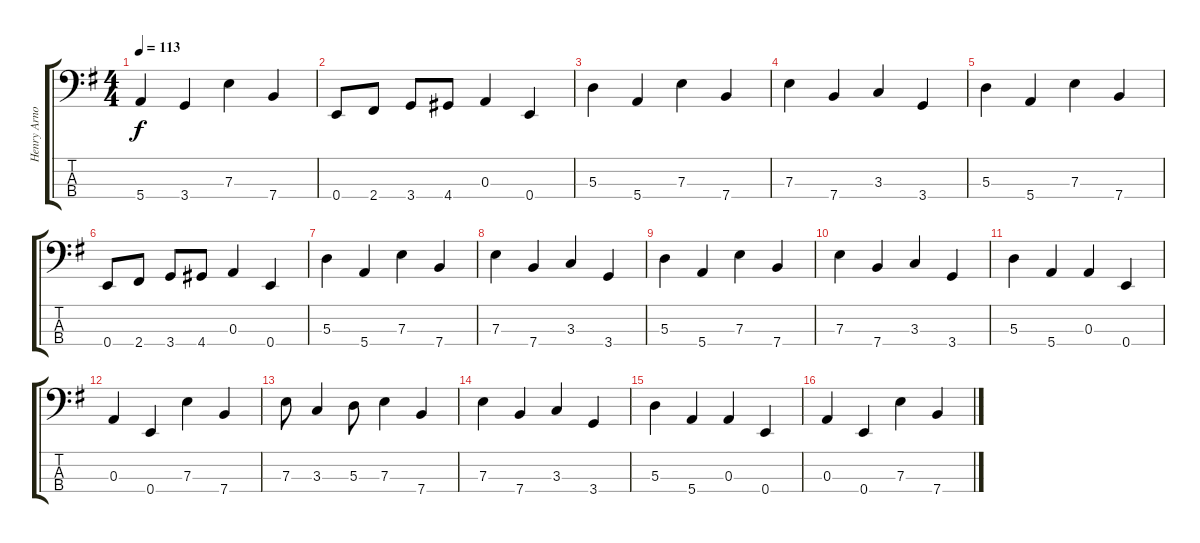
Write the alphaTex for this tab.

\track ("Henry Arnold Dalton Bass" "Henry Arno") {instrument electricbassfinger}
\staff {score tabs}
\tuning (G2 D2 A1 E1) {hide}
\ts (4 4)
\tempo 113
\clef f4
\ks eminor
5.4.4{dy f} 3.4.4 7.3.4 7.4.4 |
0.4.8 2.4.8 3.4.8 4.4.8 0.3.4 0.4.4 |
5.3.4 5.4.4 7.3.4 7.4.4 |
7.3.4 7.4.4 3.3.4 3.4.4 |
5.3.4 5.4.4 7.3.4 7.4.4 |
0.4.8 2.4.8 3.4.8 4.4.8 0.3.4 0.4.4 |
5.3.4 5.4.4 7.3.4 7.4.4 |
7.3.4 7.4.4 3.3.4 3.4.4 |
5.3.4 5.4.4 7.3.4 7.4.4 |
7.3.4 7.4.4 3.3.4 3.4.4 |
5.3.4 5.4.4 0.3.4 0.4.4 |
0.3.4 0.4.4 7.3.4 7.4.4 |
7.3.8 3.3.4 5.3.8 7.3.4 7.4.4 |
7.3.4 7.4.4 3.3.4 3.4.4 |
5.3.4 5.4.4 0.3.4 0.4.4 |
0.3.4 0.4.4 7.3.4 7.4.4
